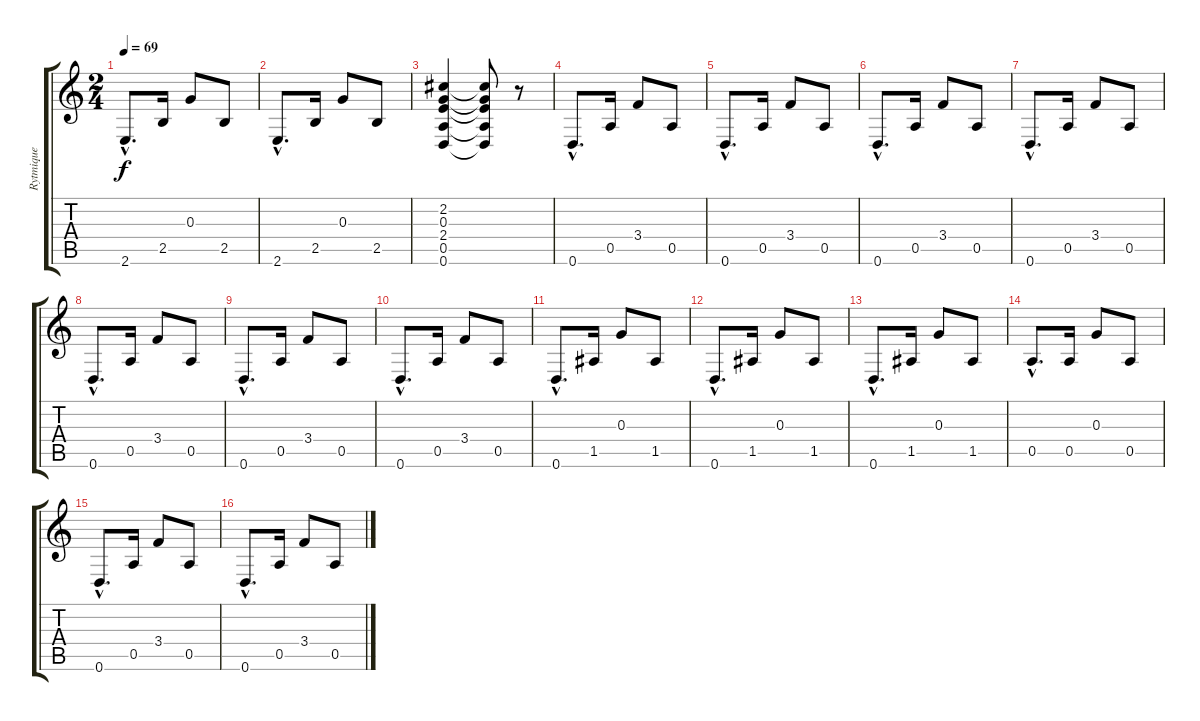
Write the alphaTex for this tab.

\track ("Rytmique" "Rytmique") {instrument acousticguitarsteel}
\staff {score tabs}
\tuning (E4 B3 G3 D3 A2 D2) {hide}
\ts (2 4)
\tempo 69
\clef g2
\ks c
2.6{hac}.8{d dy f} 2.5.16 0.3.8 2.5.8 |
2.6{hac}.8{d} 2.5.16 0.3.8 2.5.8 |
(2.2 0.3 2.4 0.5 0.6).4 (2.2{t} 0.3{t} 2.4{t} 0.5{t} 0.6{t}).8 r.8 |
0.6{hac}.8{d} 0.5.16 3.4.8 0.5.8 |
0.6{hac}.8{d} 0.5.16 3.4.8 0.5.8 |
0.6{hac}.8{d} 0.5.16 3.4.8 0.5.8 |
0.6{hac}.8{d} 0.5.16 3.4.8 0.5.8 |
0.6{hac}.8{d} 0.5.16 3.4.8 0.5.8 |
0.6{hac}.8{d} 0.5.16 3.4.8 0.5.8 |
0.6{hac}.8{d} 0.5.16 3.4.8 0.5.8 |
0.6{hac}.8{d} 1.5.16 0.3.8 1.5.8 |
0.6{hac}.8{d} 1.5.16 0.3.8 1.5.8 |
0.6{hac}.8{d} 1.5.16 0.3.8 1.5.8 |
0.5{hac}.8{d} 0.5.16 0.3.8 0.5.8 |
0.6{hac}.8{d} 0.5.16 3.4.8 0.5.8 |
0.6{hac}.8{d} 0.5.16 3.4.8 0.5.8
